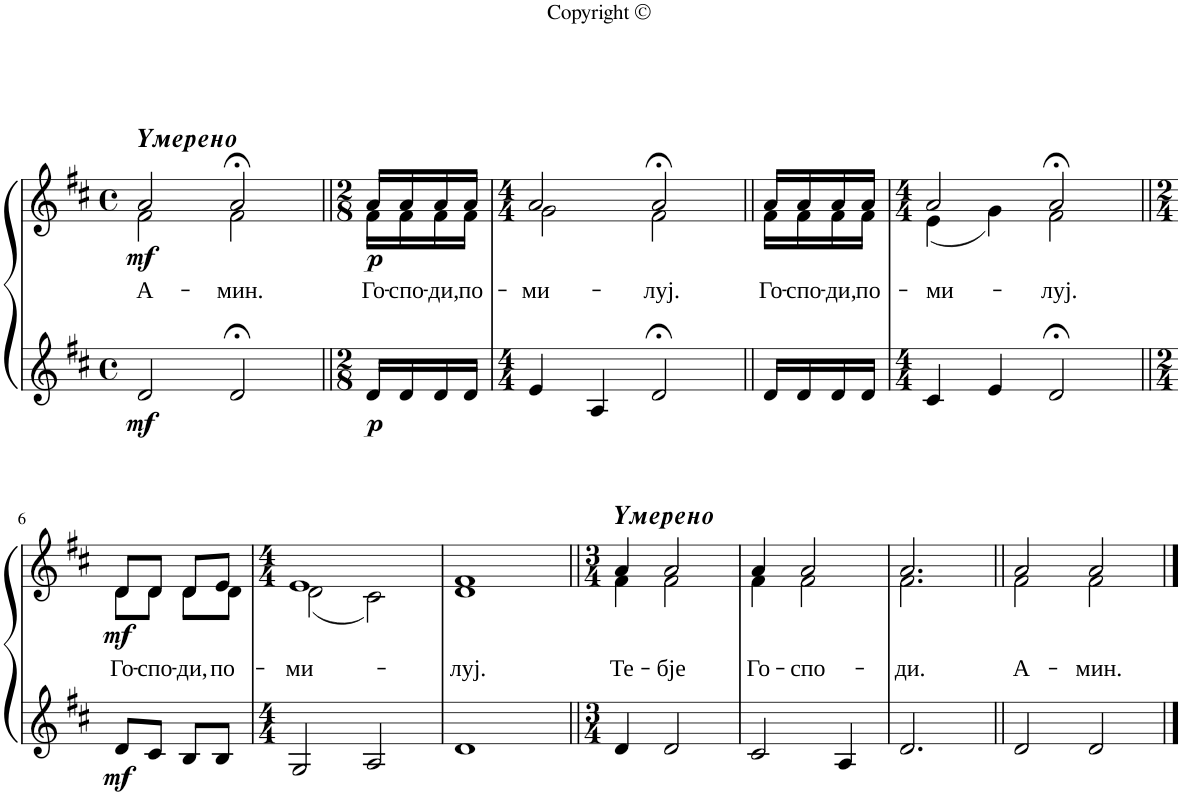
**kern	**kern	**text	**dynam
*part1	*part1	*part1	*part1
*staff2	*staff1	*staff1	*staff1/2
*I"Piano	*	*	*
*I'Pno.	*	*	*
*clefG2	*clefG2	*	*
*k[f#c#]	*k[f#c#]	*	*
*D:	*D:	*	*
*M4/4	*M4/4	*	*
*met(c)	*met(c)	*	*
=1	=1	=1	=1
*	*^	*	*
!	!LO:TX:a:Bi:t=Yмерено	!	!	!
!	!	!	!LO:LY:b	!LO:DY:b=2
!	!	!	!	!LO:DY:n=1:b
2d/	2a/	2f#\	А-	mf mf
!	!	!	!LO:LY:b	!
2d;</	2a;</	2f#\	-мин.	.
=2||	=2||	=2||	=2||	=2||
*M2/8	*M2/8	*	*	*
!	!	!	!LO:LY:b	!LO:DY:b=2
!	!	!	!	!LO:DY:n=1:b
16d/LL	16a/LL	16f#\LL	Го-	p p
!	!	!	!LO:LY:b	!
16d/	16a/	16f#\	-спо-	.
!	!	!	!LO:LY:b	!
16d/	16a/	16f#\	-ди,	.
!	!	!	!LO:LY:b	!
16d/JJ	16a/JJ	16f#\JJ	по-	.
=3	=3	=3	=3	=3
*M4/4	*M4/4	*	*	*
!	!	!	!LO:LY:b	!
4e/	2a/	2g\	-ми-	.
4A/	.	.	.	.
!	!	!	!LO:LY:b	!
2d;</	2a;</	2f#\	-луј.	.
=4||	=4||	=4||	=4||	=4||
*M2/8	*M2/8	*	*	*
!	!	!	!LO:LY:b	!
16d/LL	16a/LL	16f#\LL	Го-	.
!	!	!	!LO:LY:b	!
16d/	16a/	16f#\	-спо-	.
!	!	!	!LO:LY:b	!
16d/	16a/	16f#\	-ди,	.
!	!	!	!LO:LY:b	!
16d/JJ	16a/JJ	16f#\JJ	по-	.
=5	=5	=5	=5	=5
*M4/4	*M4/4	*	*	*
!	!	!	!LO:LY:b	!
4c#/	2a/	(4e\	-ми-	.
4e/	.	4g\)	.	.
!	!	!	!LO:LY:b	!
2d;</	2a;</	2f#\	-луј.	.
!!LO:LB:g=z	!!
=6||	=6||	=6||	=6||	=6||
*M2/4	*M2/4	*	*	*
!	!	!	!LO:LY:b	!LO:DY:b=2
!	!	!	!	!LO:DY:n=1:b
8d/L	8d/L	8d\L	Го-	mf mf
!	!	!	!LO:LY:b	!
8c#/J	8d/J	8d\J	-спо-	.
!	!	!	!LO:LY:b	!
8B/L	8d/L	8d\L	-ди,	.
!	!	!	!LO:LY:b	!
8B/J	8e/J	8d\J	по-	.
=7	=7	=7	=7	=7
*M4/4	*M4/4	*	*	*
!	!	!	!LO:LY:b	!
2G/	1e	(2d\	-ми-	.
2A/	.	2c#\)	.	.
=8	=8	=8	=8	=8
!	!	!	!LO:LY:b	!
1d	1f#	1d	-луј.	.
=9||	=9||	=9||	=9||	=9||
*M3/4	*M3/4	*	*	*
!	!LO:TX:a:Bi:t=Yмерено	!	!	!
!	!	!	!LO:LY:b	!
4d/	4a/	4f#\	Те-	.
!	!	!	!LO:LY:b	!
2d/	2a/	2f#\	-бје	.
=10	=10	=10	=10	=10
!	!	!	!LO:LY:b	!
2c#/	4a/	4f#\	Го-	.
!	!	!	!LO:LY:b	!
.	2a/	2f#\	-спо-	.
4A/	.	.	.	.
=11	=11	=11	=11	=11
!	!	!	!LO:LY:b	!
2.d/	2.a/	2.f#\	-ди.	.
=12||	=12||	=12||	=12||	=12||
*M4/4	*M4/4	*	*	*
!	!	!	!LO:LY:b	!
2d/	2a/	2f#\	А-	.
!	!	!	!LO:LY:b	!
2d/	2a/	2f#\	-мин.	.
*	*v	*v	*	*
==	==	==	==
*-	*-	*-	*-
